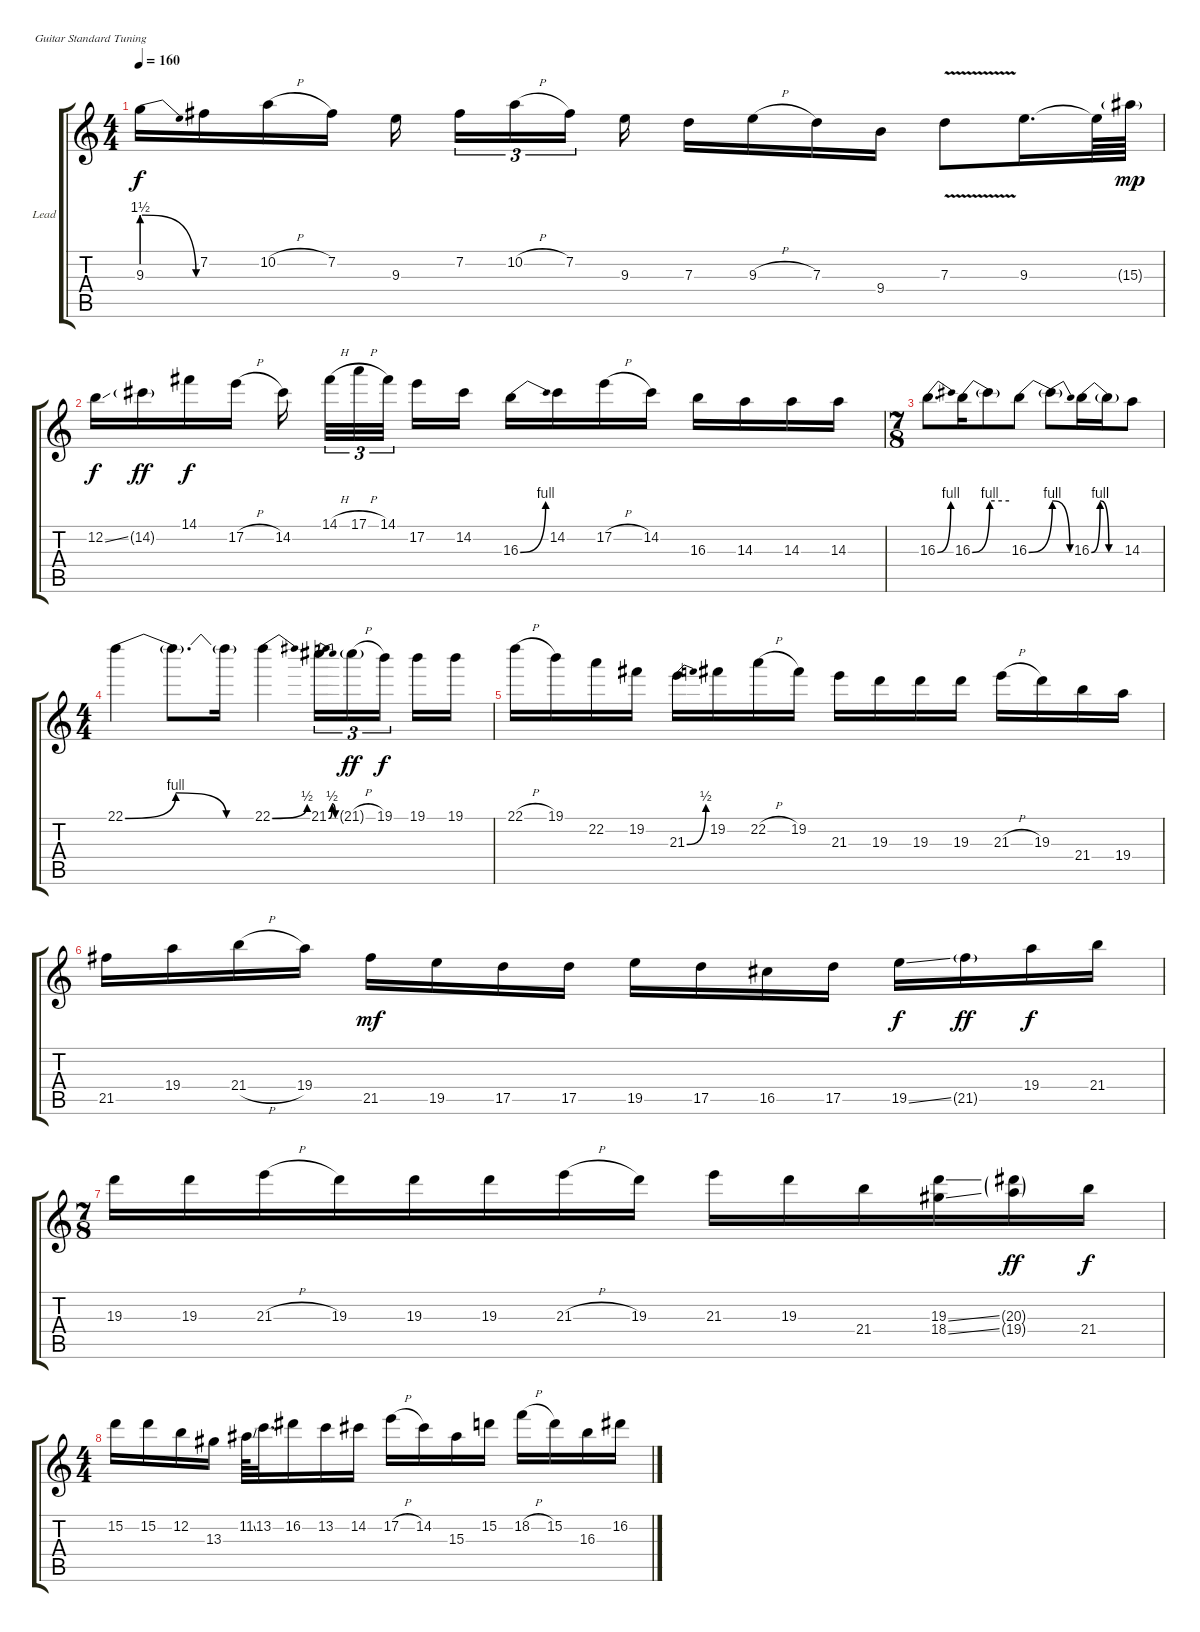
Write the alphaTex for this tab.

\bracketExtendMode groupsimilarinstruments
\firstSystemTrackNameOrientation horizontal
\otherSystemsTrackNameOrientation horizontal
\track ("Guitar Lead" "Lead") {instrument overdrivenguitar}
\staff {score tabs}
\tuning (E4 B3 G3 D3 A2 E2)
\ts (4 4)
\tempo 160
\clef g2
\ks c
9.3{be (release 0 6 60 0) t}.16{dy f} 7.2.16 10.2{h}.16 7.2.16 9.3.16 7.2.16{tu (3 2)} 10.2{h}.16{tu (3 2)} 7.2.16{tu (3 2)} 9.3.16 7.3.16 9.3{h}.16 7.3.16 9.4.16 7.3{v}.8 9.3.16{d} 9.3{t}.64 15.3{g}.64{dy mp} |
12.2{ss}.16{dy f} 14.2{g}.16{dy ff} 14.1.16{dy f} 17.2{h}.16 14.2.16 14.1{h}.32{tu (3 2)} 17.1{h}.32{tu (3 2)} 14.1.32{tu (3 2)} 17.2.16 14.2.16 16.3{be (bend 0 0 60 4)}.16 14.2.16 17.2{h}.16 14.2.16 16.3.16 14.3.16 14.3.16 14.3.16 |
\ts (7 8)
16.3{be (bend 0 0 60 4)}.8{d} 16.3{be (bend 0 0 60 4)}.16 16.3{be (hold 0 4 60 4) t}.8 16.3{be (bend 0 0 60 4)}.8 16.3{be (release 0 4 60 0) t}.8 16.3{be (bendrelease 0 0 30 4 30 4 60 0)}.16 16.3{be (hold 0 0 60 0) t}.16 14.3.8 |
\ts (4 4)
22.1{be (bendrelease 0 0 30 4 30 4 60 0)}.4 22.1{t}.8{d} 22.1{be (hold 0 0 60 0) t}.16 22.1{be (bend 0 0 60 2)}.4 21.1{be (bendrelease 0 0 30 2 30 2 60 0)}.16{tu (3 2)} 21.1{h g}.16{tu (3 2) dy ff} 19.1.16{tu (3 2) dy f} 19.1.16 19.1.16 |
22.1{h}.16 19.1.16 22.2.16 19.2.16 21.3{be (bend 0 0 60 2)}.16 19.2.16 22.2{h}.16 19.2.16 21.3.16 19.3.16 19.3.16 19.3.16 21.3{h}.16 19.3.16 21.4.16 19.4.16 |
21.5.16 19.4.16 21.4{h}.16 19.4.16 21.5.16{dy mf} 19.5.16 17.5.16 17.5.16 19.5.16 17.5.16 16.5.16 17.5.16 19.5{ss}.16{dy f} 21.5{g}.16{dy ff} 19.4.16{dy f} 21.4.16 |
\ts (7 8)
19.3.16 19.3.16 21.3{h}.16 19.3.16 19.3.16 19.3.16 21.3{h}.16 19.3.16 21.3.16 19.3.16 21.4.16 (19.3{ss} 18.4{ss}).16 (20.3{g} 19.4{g}).16{dy ff} 21.4.16{dy f} |
\ts (4 4)
15.2.16 15.2.16 12.2.16 13.3.16 11.2{ss}.64 13.2.32{d} 16.2.16 13.2.16 14.2.16 17.2{h}.16 14.2.16 15.3.16 15.2.16 18.2{h}.16 15.2.16 16.3.16 16.2.16
